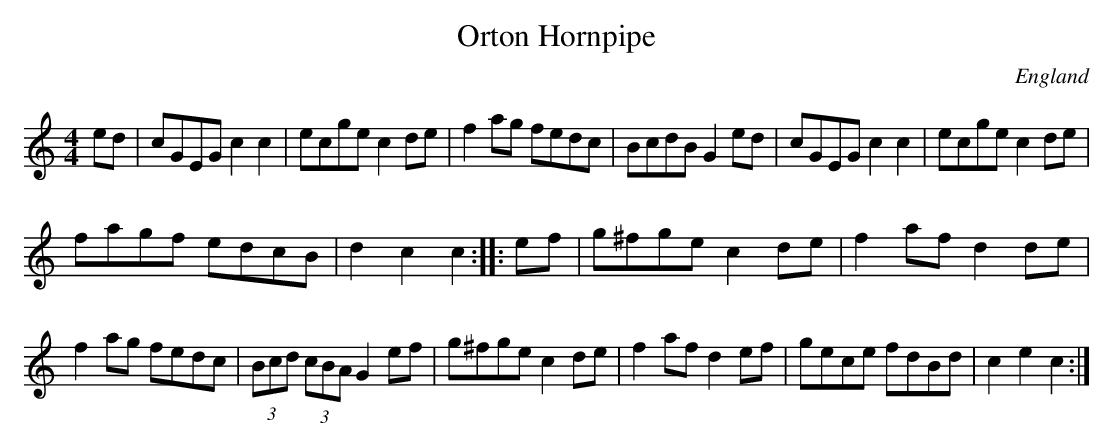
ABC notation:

X:1
T:Orton Hornpipe
M:4/4
O:England
K:C major
ed| \
cGEG c2c2| ecge c2de| f2ag fedc| BcdB G2ed|\
cGEG c2c2| ecge c2de|
fagf edcB| d2c2 c2::\
ef|\
g^fge c2de| f2af d2de|
f2ag fedc| (3Bcd (3cBA G2ef|\
g^fge c2de| f2af d2ef| gece fdBd| c2e2 c2:|
